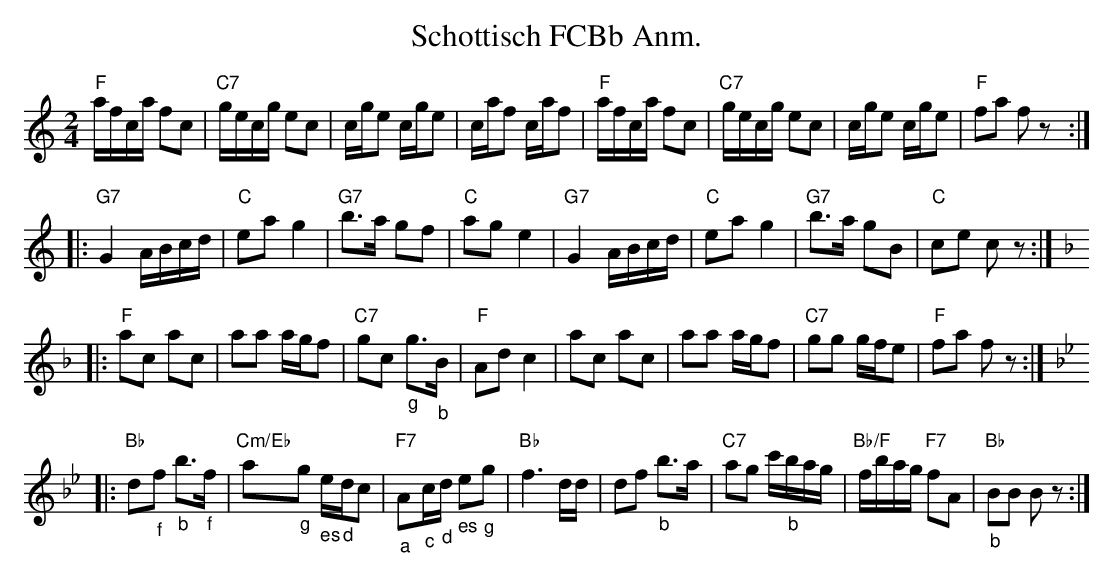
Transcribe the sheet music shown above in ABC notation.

X:1
T: Schottisch FCBb Anm.
M:2/4
L:1/16
K:C
"F"afca f2c2 | "C7"gecg e2c2 | cge2 cge2 | caf2 caf2 | \
"F"afca f2c2 | "C7"gecg e2c2 | cge2 cge2 | "F"f2a2 f2 z2 :|
|: "G7"G4 ABcd | [L:1/8] "C"ea g2 | "G7"b>a gf | "C"ag e2 | \
   "G7"G2 A/B/c/d/ | "C"ea g2 | "G7"b>a gB | "C"ce c z :|
K:F
|: "F"ac ac | aa a/g/f | "C7"gc "_g"g>"_b"B | "F"Ad c2 | \
      ac ac | aa a/g/f | "C7"gg g/f/e | "F"fa f z :|
K:Bb
|: "Bb"d"_f"f "_b"b>"_f"f | "Cm/Eb"a"_g"g "_es"e/"_d"d/c | "F7""_a"A"_c"c/"_d"d/ "_es"e"_g"g | "Bb"f3 d/d/ | \
       df "_b"b>a | "C7"ag [L:1/16] c'"_b"bag | "Bb/F"fbag "F7"f2A2 | "Bb""_b"B2B2 B2 z2 :|
